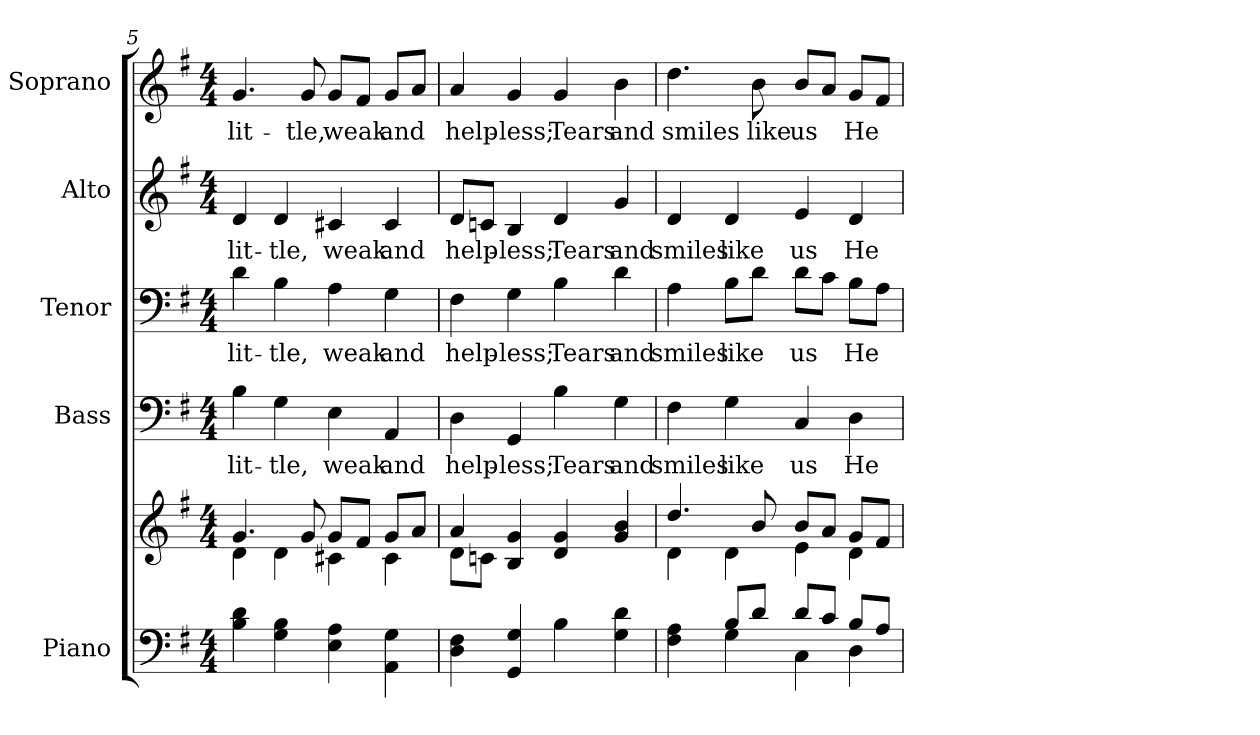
**kern	**kern	**kern	**text	**kern	**text	**kern	**text	**kern	**text
*part5	*part5	*part4	*part4	*part3	*part3	*part2	*part2	*part1	*part1
*staff6	*staff5	*staff4	*staff4	*staff3	*staff3	*staff2	*staff2	*staff1	*staff1
*I"Piano	*	*I"Bass	*	*I"Tenor	*	*I"Alto	*	*I"Soprano	*
*I'Pno.	*	*I'B.	*	*I'T.	*	*I'A.	*	*I'S.	*
!!LO:PB:g=z
*clefF4	*clefG2	*clefF4	*	*clefF4	*	*clefG2	*	*clefG2	*
*k[f#]	*k[f#]	*k[f#]	*	*k[f#]	*	*k[f#]	*	*k[f#]	*
*G:	*G:	*G:	*	*G:	*	*G:	*	*G:	*
*M4/4	*M4/4	*M4/4	*	*M4/4	*	*M4/4	*	*M4/4	*
=5	=5	=5	=5	=5	=5	=5	=5	=5	=5
*	*^	*	*	*	*	*	*	*	*
!	!	!	!	!LO:LY:b:color=#000000	!	!	!	!	!	!
!	!	!	!	!	!	!LO:LY:b:color=#000000	!	!	!	!
!	!	!	!	!	!	!	!	!LO:LY:b:color=#000000	!	!
!	!	!	!	!	!	!	!	!	!	!LO:LY:b:color=#000000
4Bi\ 4di	4.gi/	4di\	4Bi\	lit-	4di\	lit-	4di/	lit-	4.gi/	lit-
!	!	!	!	!LO:LY:b:color=#000000	!	!	!	!	!	!
!	!	!	!	!	!	!LO:LY:b:color=#000000	!	!	!	!
!	!	!	!	!	!	!	!	!LO:LY:b:color=#000000	!	!
4Gi\ 4Bi	.	4di\	4Gi\	-tle,	4Bi\	-tle,	4di/	-tle,	.	.
!	!	!	!	!	!	!	!	!	!	!LO:LY:b:color=#000000
.	8gi/	.	.	.	.	.	.	.	8gi/	-tle,
!	!	!	!	!LO:LY:b:color=#000000	!	!	!	!	!	!
!	!	!	!	!	!	!LO:LY:b:color=#000000	!	!	!	!
!	!	!	!	!	!	!	!	!LO:LY:b:color=#000000	!	!
!	!	!	!	!	!	!	!	!	!	!LO:LY:b:color=#000000
4Ei\ 4Ai	8gi/L	4c#Xi\	4Ei\	weak	4Ai\	weak	4c#Xi/	weak	8gi/L	weak
.	8f#i/J	.	.	.	.	.	.	.	8f#i/J	.
!	!	!	!	!LO:LY:b:color=#000000	!	!	!	!	!	!
!	!	!	!	!	!	!LO:LY:b:color=#000000	!	!	!	!
!	!	!	!	!	!	!	!	!LO:LY:b:color=#000000	!	!
!	!	!	!	!	!	!	!	!	!	!LO:LY:b:color=#000000
4AAi\ 4Gi	8gi/L	4c#i\	4AAi/	and	4Gi\	and	4c#i/	and	8gi/L	and
.	8ai/J	.	.	.	.	.	.	.	8ai/J	.
=6	=6	=6	=6	=6	=6	=6	=6	=6	=6	=6
!	!	!	!	!LO:LY:b:color=#000000	!	!	!	!	!	!
!	!	!	!	!	!	!LO:LY:b:color=#000000	!	!	!	!
!	!	!	!	!	!	!	!	!LO:LY:b:color=#000000	!	!
!	!	!	!	!	!	!	!	!	!	!LO:LY:b:color=#000000
4Di\ 4F#i	4ai/	8di\L	4Di\	help-	4F#i\	help-	8di/L	help-	4ai/	help-
.	.	8cni\J	.	.	.	.	8cni/J	.	.	.
!	!	!	!	!LO:LY:b:color=#000000	!	!	!	!	!	!
!	!	!	!	!	!	!LO:LY:b:color=#000000	!	!	!	!
!	!	!	!	!	!	!	!	!LO:LY:b:color=#000000	!	!
!	!	!	!	!	!	!	!	!	!	!LO:LY:b:color=#000000
4GGi/ 4Gi	4Bi/ 4gi	4ryy	4GGi/	-less;	4Gi\	-less;	4Bi/	-less;	4gi/	-less;
!	!	!	!	!LO:LY:b:color=#000000	!	!	!	!	!	!
!	!	!	!	!	!	!LO:LY:b:color=#000000	!	!	!	!
!	!	!	!	!	!	!	!	!LO:LY:b:color=#000000	!	!
!	!	!	!	!	!	!	!	!	!	!LO:LY:b:color=#000000
4Bi\	4di/ 4gi	2ryy	4Bi\	Tears	4Bi\	Tears	4di/	Tears	4gi/	Tears
!	!	!	!	!LO:LY:b:color=#000000	!	!	!	!	!	!
!	!	!	!	!	!	!LO:LY:b:color=#000000	!	!	!	!
!	!	!	!	!	!	!	!	!LO:LY:b:color=#000000	!	!
!	!	!	!	!	!	!	!	!	!	!LO:LY:b:color=#000000
4Gi\ 4di	4gi/ 4bi	.	4Gi\	and	4di\	and	4gi/	and	4bi\	and
!!LO:PB:g=z
=7	=7	=7	=7	=7	=7	=7	=7	=7	=7	=7
*^	*	*	*	*	*	*	*	*	*	*
!	!	!	!	!	!LO:LY:b:color=#000000	!	!	!	!	!	!
!	!	!	!	!	!	!	!LO:LY:b:color=#000000	!	!	!	!
!	!	!	!	!	!	!	!	!	!LO:LY:b:color=#000000	!	!
!	!	!	!	!	!	!	!	!	!	!	!LO:LY:b:color=#000000
4F#i\ 4Ai	4ryy	4.ddi/	4di\	4F#i\	smiles	4Ai\	smiles	4di/	smiles	4.ddi\	smiles
!	!	!	!	!	!LO:LY:b:color=#000000	!	!	!	!	!	!
!	!	!	!	!	!	!	!LO:LY:b:color=#000000	!	!	!	!
!	!	!	!	!	!	!	!	!	!LO:LY:b:color=#000000	!	!
8Bi/L	4Gi\	.	4di\	4Gi\	like	8Bi\L	like	4di/	like	.	.
!	!	!	!	!	!	!	!	!	!	!	!LO:LY:b:color=#000000
8di/J	.	8bi/	.	.	.	8di\J	.	.	.	8bi\	like
!	!	!	!	!	!LO:LY:b:color=#000000	!	!	!	!	!	!
!	!	!	!	!	!	!	!LO:LY:b:color=#000000	!	!	!	!
!	!	!	!	!	!	!	!	!	!LO:LY:b:color=#000000	!	!
!	!	!	!	!	!	!	!	!	!	!	!LO:LY:b:color=#000000
8di/L	4Ci\	8bi/L	4ei\	4Ci/	us	8di\L	us	4ei/	us	8bi/L	us
8ci/J	.	8ai/J	.	.	.	8ci\J	.	.	.	8ai/J	.
!	!	!	!	!	!LO:LY:b:color=#000000	!	!	!	!	!	!
!	!	!	!	!	!	!	!LO:LY:b:color=#000000	!	!	!	!
!	!	!	!	!	!	!	!	!	!LO:LY:b:color=#000000	!	!
!	!	!	!	!	!	!	!	!	!	!	!LO:LY:b:color=#000000
8Bi/L	4Di\	8gi/L	4di\	4Di\	He	8Bi\L	He	4di/	He	8gi/L	He
8Ai/J	.	8f#i/J	.	.	.	8Ai\J	.	.	.	8f#i/J	.
*v	*v	*	*	*	*	*	*	*	*	*	*
*	*v	*v	*	*	*	*	*	*	*	*
=	=	=	=	=	=	=	=	=	=
*-	*-	*-	*-	*-	*-	*-	*-	*-	*-
